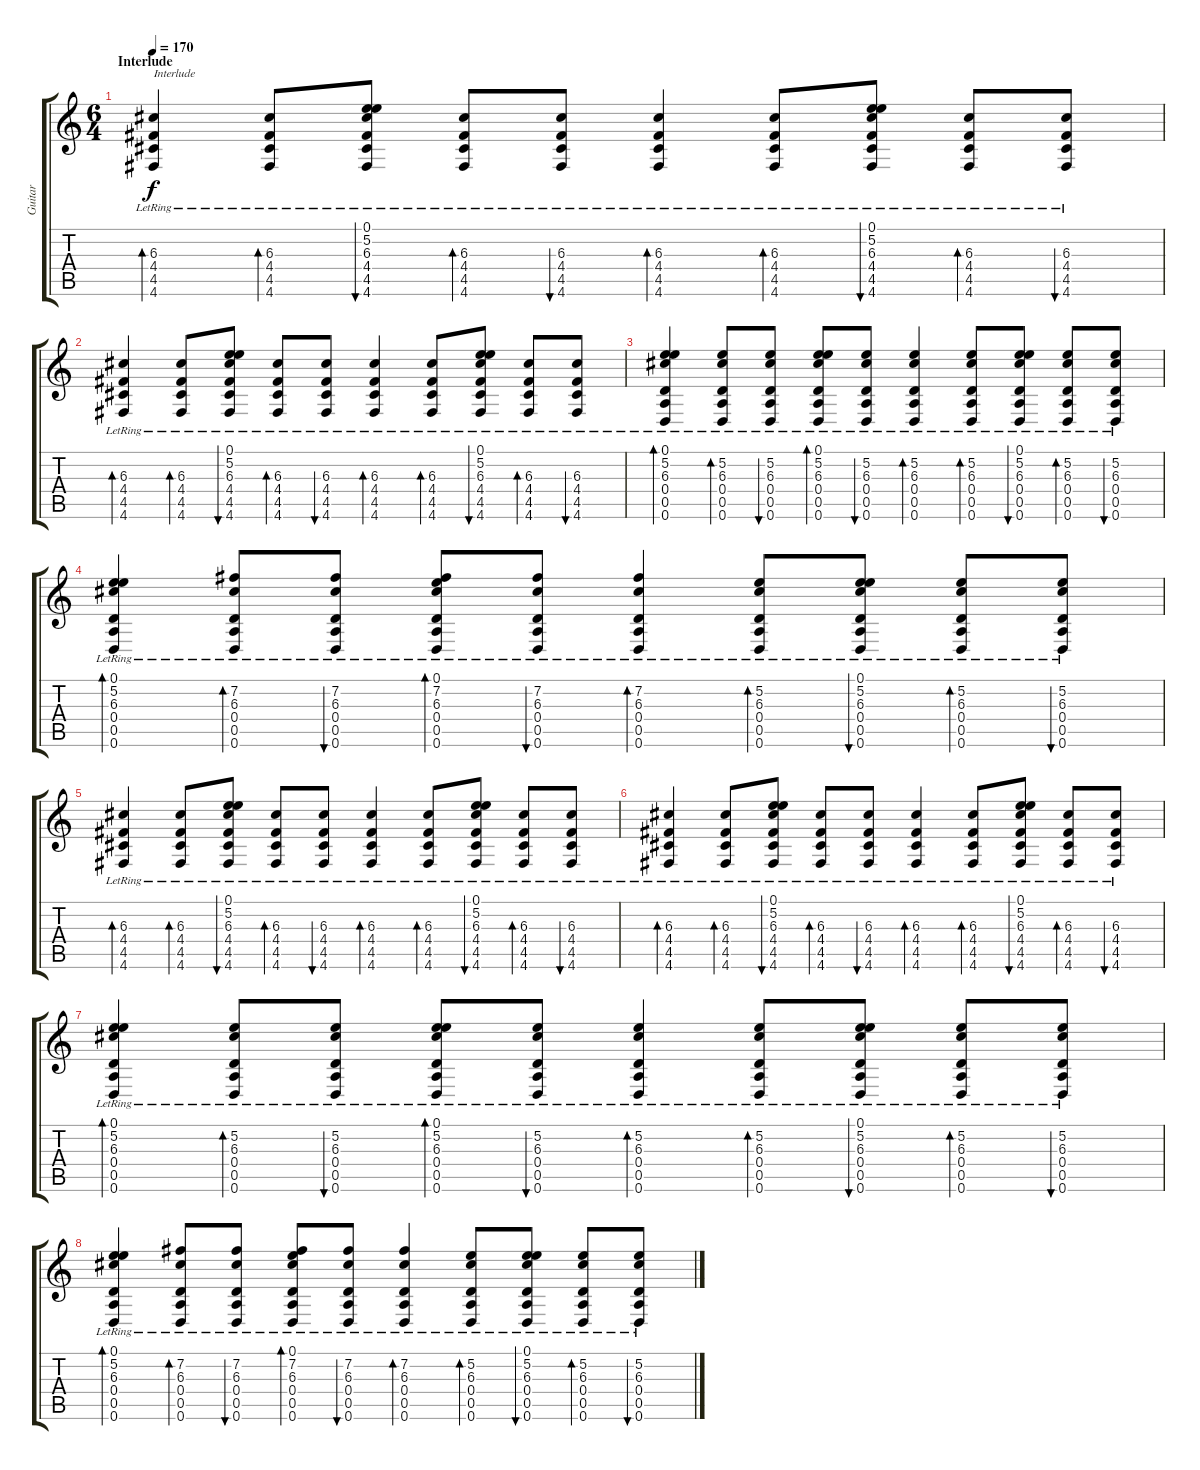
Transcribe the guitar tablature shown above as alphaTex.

\track ("Guitar" "Guitar") {instrument acousticguitarsteel}
\staff {score tabs}
\tuning (E4 B3 G3 D3 A2 D2) {hide}
\ts (6 4)
\section ("" "Interlude")
\tempo 170
\clef g2
\ks c
(6.3{lr} 4.4{lr} 4.5 4.6).4{bd 60 txt "Interlude" dy f} (6.3{lr} 4.4{lr} 4.5 4.6).8{bd 30} (0.1 5.2 6.3{lr} 4.4 4.5 4.6).8{bu 30} (6.3{lr} 4.4{lr} 4.5 4.6).8{bd 30} (6.3{lr} 4.4 4.5 4.6).8{bu 30} (6.3{lr} 4.4 4.5 4.6).4{bd 60} (6.3{lr} 4.4{lr} 4.5 4.6).8{bd 30} (0.1 5.2 6.3{lr} 4.4 4.5 4.6).8{bu 30} (6.3{lr} 4.4{lr} 4.5 4.6).8{bd 30} (6.3{lr} 4.4 4.5 4.6).8{bu 30} |
(6.3{lr} 4.4{lr} 4.5 4.6).4{bd 60} (6.3{lr} 4.4{lr} 4.5 4.6).8{bd 30} (0.1 5.2 6.3{lr} 4.4 4.5 4.6).8{bu 30} (6.3{lr} 4.4{lr} 4.5 4.6).8{bd 30} (6.3{lr} 4.4 4.5 4.6).8{bu 30} (6.3{lr} 4.4 4.5 4.6).4{bd 60} (6.3{lr} 4.4{lr} 4.5 4.6).8{bd 30} (0.1 5.2 6.3{lr} 4.4 4.5 4.6).8{bu 30} (6.3{lr} 4.4{lr} 4.5 4.6).8{bd 30} (6.3{lr} 4.4 4.5 4.6).8{bu 30} |
(0.1 5.2 6.3{lr} 0.4{lr} 0.5 0.6).4{bd 60} (5.2 6.3{lr} 0.4{lr} 0.5 0.6).8{bd 30} (5.2 6.3{lr} 0.4 0.5 0.6).8{bu 30} (0.1 5.2 6.3{lr} 0.4{lr} 0.5 0.6).8{bd 30} (5.2 6.3{lr} 0.4 0.5 0.6).8{bu 30} (5.2 6.3{lr} 0.4 0.5 0.6).4{bd 60} (5.2 6.3{lr} 0.4{lr} 0.5 0.6).8{bd 30} (0.1 5.2 6.3{lr} 0.4 0.5 0.6).8{bu 30} (5.2 6.3{lr} 0.4{lr} 0.5 0.6).8{bd 30} (5.2 6.3{lr} 0.4 0.5 0.6).8{bu 30} |
(0.1 5.2 6.3{lr} 0.4{lr} 0.5 0.6).4{bd 60} (7.2 6.3{lr} 0.4{lr} 0.5 0.6).8{bd 30} (7.2 6.3{lr} 0.4 0.5 0.6).8{bu 30} (0.1 7.2 6.3{lr} 0.4{lr} 0.5 0.6).8{bd 30} (7.2 6.3{lr} 0.4 0.5 0.6).8{bu 30} (7.2 6.3{lr} 0.4 0.5 0.6).4{bd 60} (5.2 6.3{lr} 0.4{lr} 0.5 0.6).8{bd 30} (0.1 5.2 6.3{lr} 0.4 0.5 0.6).8{bu 30} (5.2 6.3{lr} 0.4{lr} 0.5 0.6).8{bd 30} (5.2 6.3{lr} 0.4 0.5 0.6).8{bu 30} |
(6.3{lr} 4.4{lr} 4.5 4.6).4{bd 60} (6.3{lr} 4.4{lr} 4.5 4.6).8{bd 30} (0.1 5.2 6.3{lr} 4.4 4.5 4.6).8{bu 30} (6.3{lr} 4.4{lr} 4.5 4.6).8{bd 30} (6.3{lr} 4.4 4.5 4.6).8{bu 30} (6.3{lr} 4.4 4.5 4.6).4{bd 60} (6.3{lr} 4.4{lr} 4.5 4.6).8{bd 30} (0.1 5.2 6.3{lr} 4.4 4.5 4.6).8{bu 30} (6.3{lr} 4.4{lr} 4.5 4.6).8{bd 30} (6.3{lr} 4.4 4.5 4.6).8{bu 30} |
(6.3{lr} 4.4{lr} 4.5 4.6).4{bd 60} (6.3{lr} 4.4{lr} 4.5 4.6).8{bd 30} (0.1 5.2 6.3{lr} 4.4 4.5 4.6).8{bu 30} (6.3{lr} 4.4{lr} 4.5 4.6).8{bd 30} (6.3{lr} 4.4 4.5 4.6).8{bu 30} (6.3{lr} 4.4 4.5 4.6).4{bd 60} (6.3{lr} 4.4{lr} 4.5 4.6).8{bd 30} (0.1 5.2 6.3{lr} 4.4 4.5 4.6).8{bu 30} (6.3{lr} 4.4{lr} 4.5 4.6).8{bd 30} (6.3{lr} 4.4 4.5 4.6).8{bu 30} |
(0.1 5.2 6.3{lr} 0.4{lr} 0.5 0.6).4{bd 60} (5.2 6.3{lr} 0.4{lr} 0.5 0.6).8{bd 30} (5.2 6.3{lr} 0.4 0.5 0.6).8{bu 30} (0.1 5.2 6.3{lr} 0.4{lr} 0.5 0.6).8{bd 30} (5.2 6.3{lr} 0.4 0.5 0.6).8{bu 30} (5.2 6.3{lr} 0.4 0.5 0.6).4{bd 60} (5.2 6.3{lr} 0.4{lr} 0.5 0.6).8{bd 30} (0.1 5.2 6.3{lr} 0.4 0.5 0.6).8{bu 30} (5.2 6.3{lr} 0.4{lr} 0.5 0.6).8{bd 30} (5.2 6.3{lr} 0.4 0.5 0.6).8{bu 30} |
(0.1 5.2 6.3{lr} 0.4{lr} 0.5 0.6).4{bd 60} (7.2 6.3{lr} 0.4{lr} 0.5 0.6).8{bd 30} (7.2 6.3{lr} 0.4 0.5 0.6).8{bu 30} (0.1 7.2 6.3{lr} 0.4{lr} 0.5 0.6).8{bd 30} (7.2 6.3{lr} 0.4 0.5 0.6).8{bu 30} (7.2 6.3{lr} 0.4 0.5 0.6).4{bd 60} (5.2 6.3{lr} 0.4{lr} 0.5 0.6).8{bd 30} (0.1 5.2 6.3{lr} 0.4 0.5 0.6).8{bu 30} (5.2 6.3{lr} 0.4{lr} 0.5 0.6).8{bd 30} (5.2 6.3{lr} 0.4 0.5 0.6).8{bu 30}
